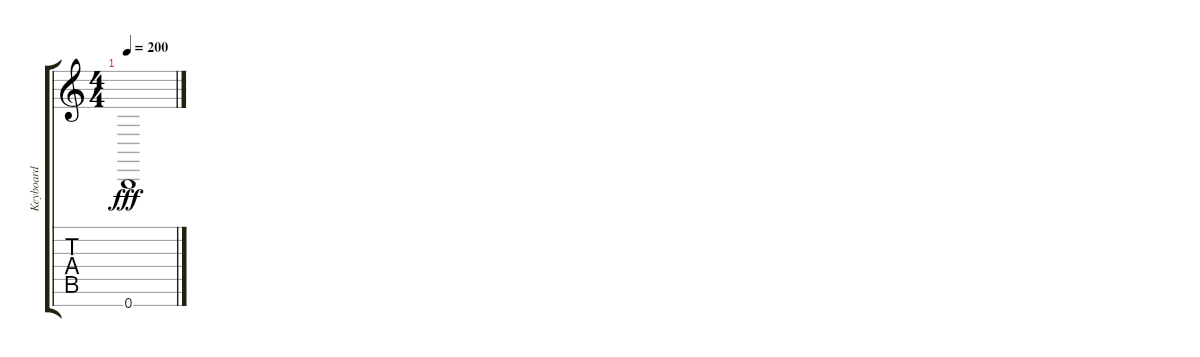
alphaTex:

\track ("Keyboard" "Keyboard") {instrument orchestrahit}
\staff {score tabs}
\tuning (E4 B3 G3 D3 A2 E2 B1) {hide}
\ts (4 4)
\tempo 200
\clef g2
\ks c
0.7.1{dy fff volume 16 instrument gunshot}
